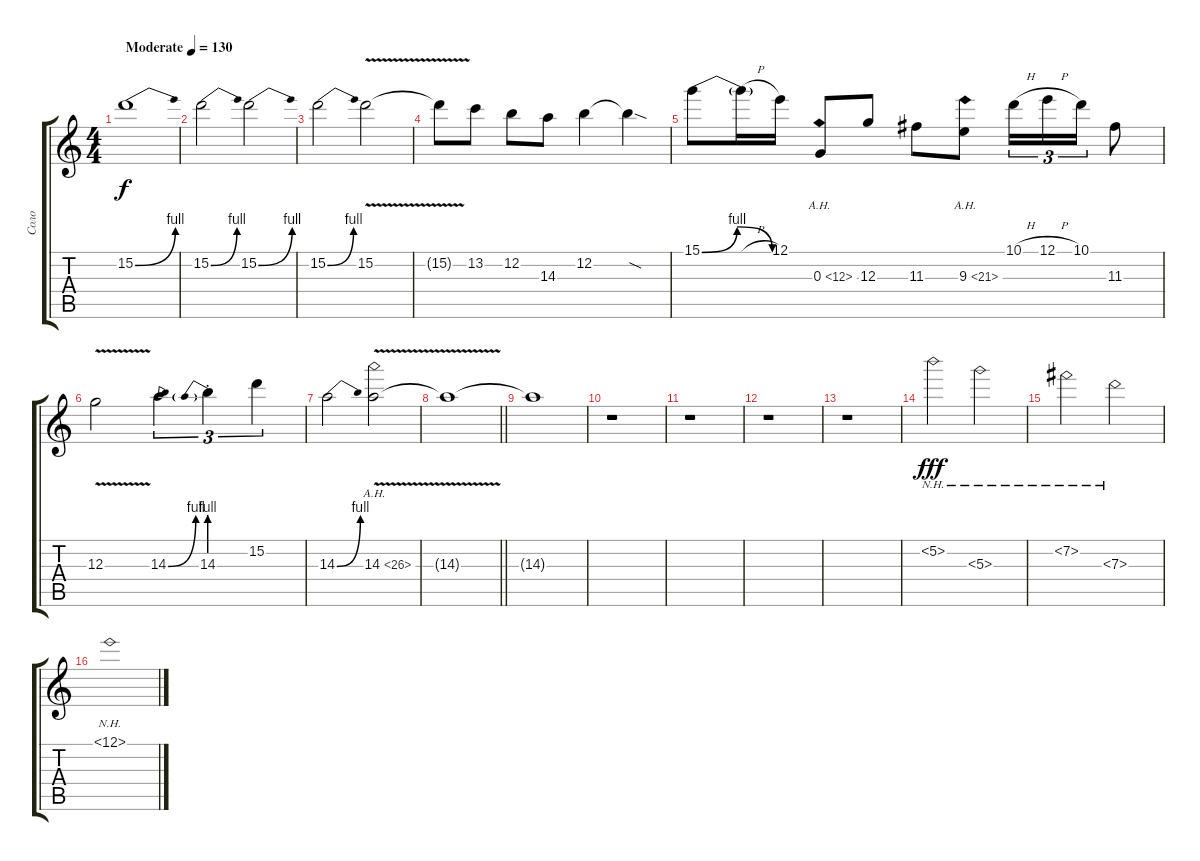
\track ("Соло" "Соло") {instrument distortionguitar}
\staff {score tabs}
\tuning (E4 B3 G3 D3 A2 E2) {hide}
\ts (4 4)
\tempo (130 "Moderate")
\clef g2
\ks c
15.2{be (bend 0 0 60 4)}.1{dy f instrument distortionguitar} |
15.2{be (bend 0 0 60 4)}.2 15.2{be (bend 0 0 60 4)}.2 |
15.2{be (bend 0 0 60 4)}.2 15.2{v}.2 |
15.2{t}.8 13.2.8 12.2.8 14.3.8 12.2.4 12.2{sod t}.4 |
15.1{be (bendrelease 0 0 15 4 30 4 60 0)}.8 15.1{h t}.16 12.1.16 0.3{ah 12}.8 12.3.8 11.3.8 9.3{ah 12}.8 10.1{h}.16{tu (3 2)} 12.1{h}.16{tu (3 2)} 10.1.16{tu (3 2)} 11.3.8 |
12.3{v}.2 14.3{be (bend 0 0 60 4)}.4{tu (3 2)} 14.3{be (prebend 0 4 60 4) st}.4{tu (3 2)} 15.2.4{tu (3 2)} |
14.3{be (bend 0 0 60 4)}.2 14.3{ah 12 v}.2 |
\barLineRight lightlight
14.3{t}.1 |
14.3{t}.1 |
r.1 |
r.1 |
r.1 |
r.1 |
5.2{nh}.2{dy fff volume 16 instrument acousticguitarsteel} 5.3{nh}.2 |
7.2{nh}.2 7.3{nh}.2 |
12.1{nh}.1
